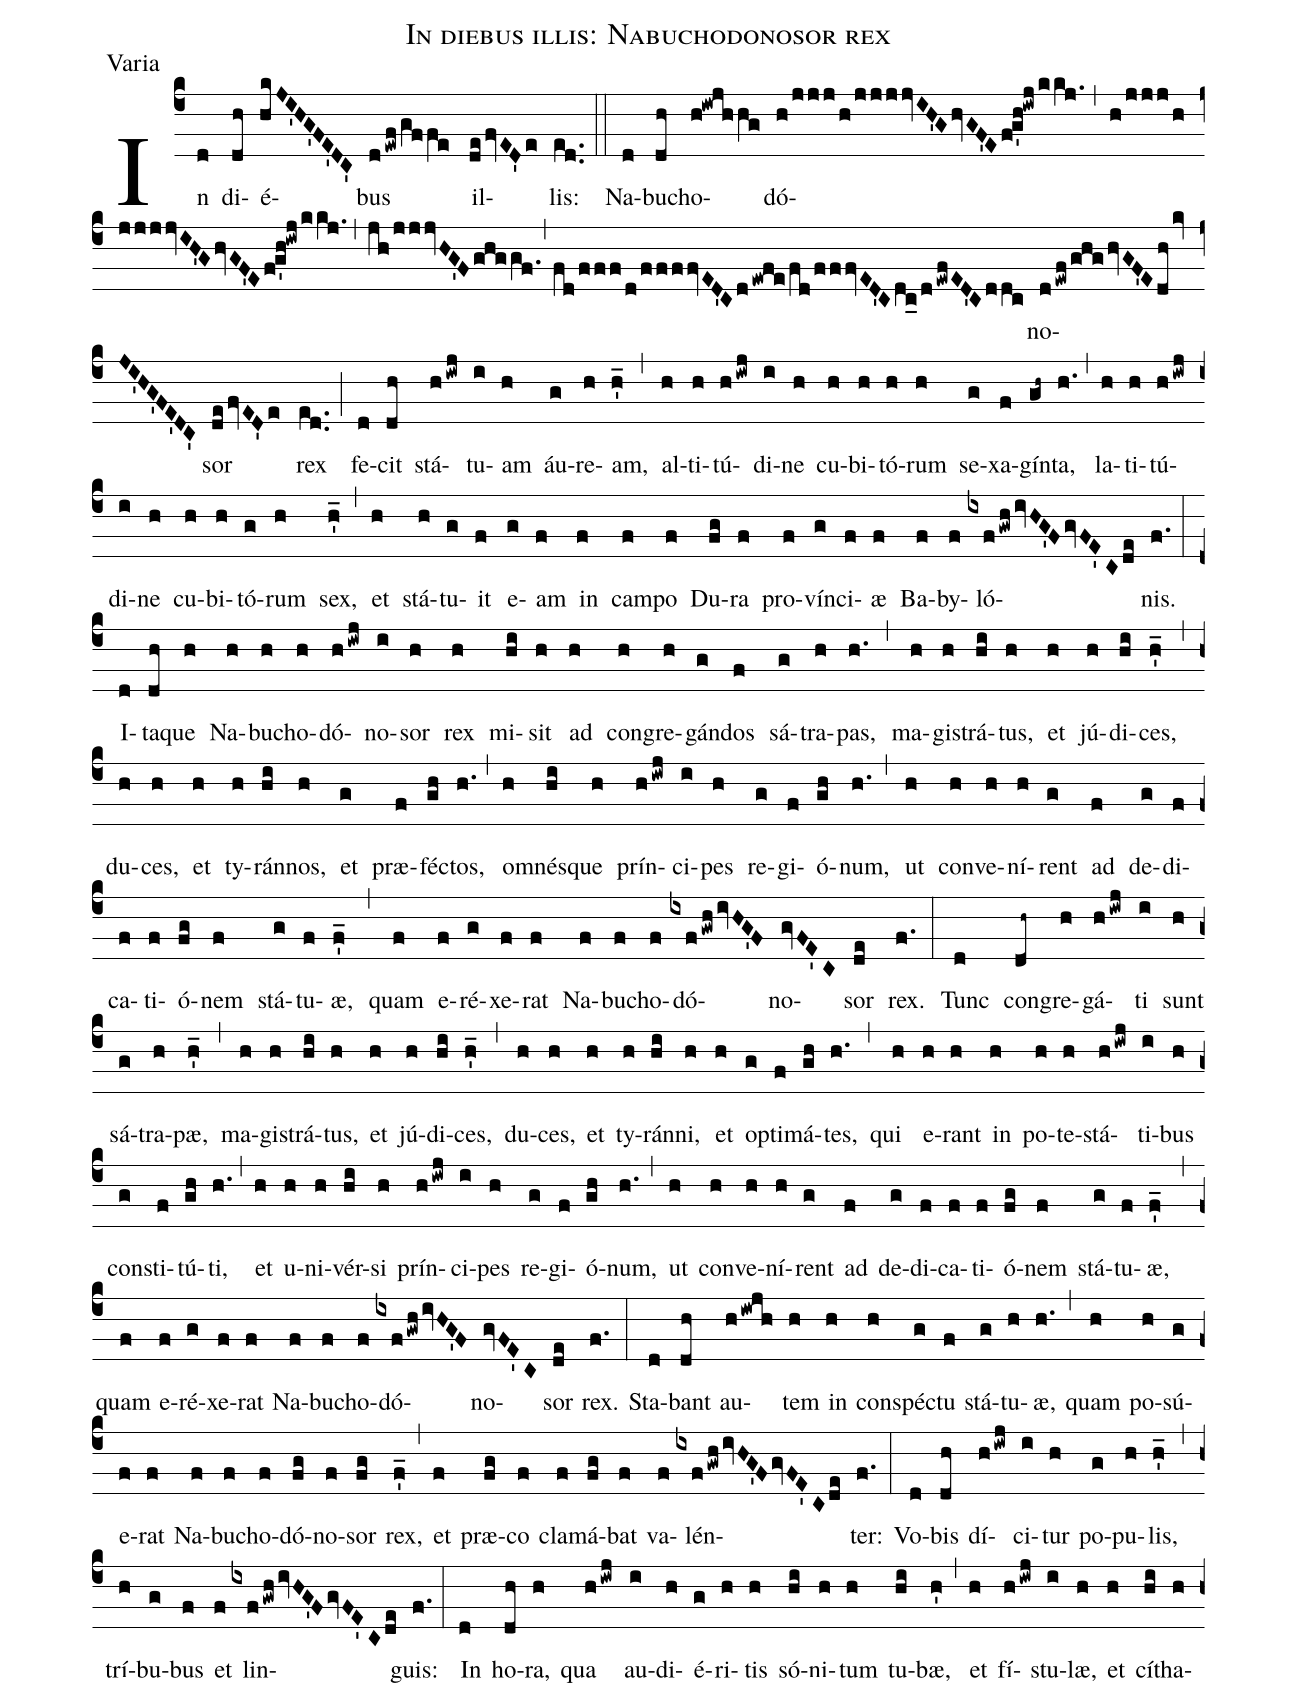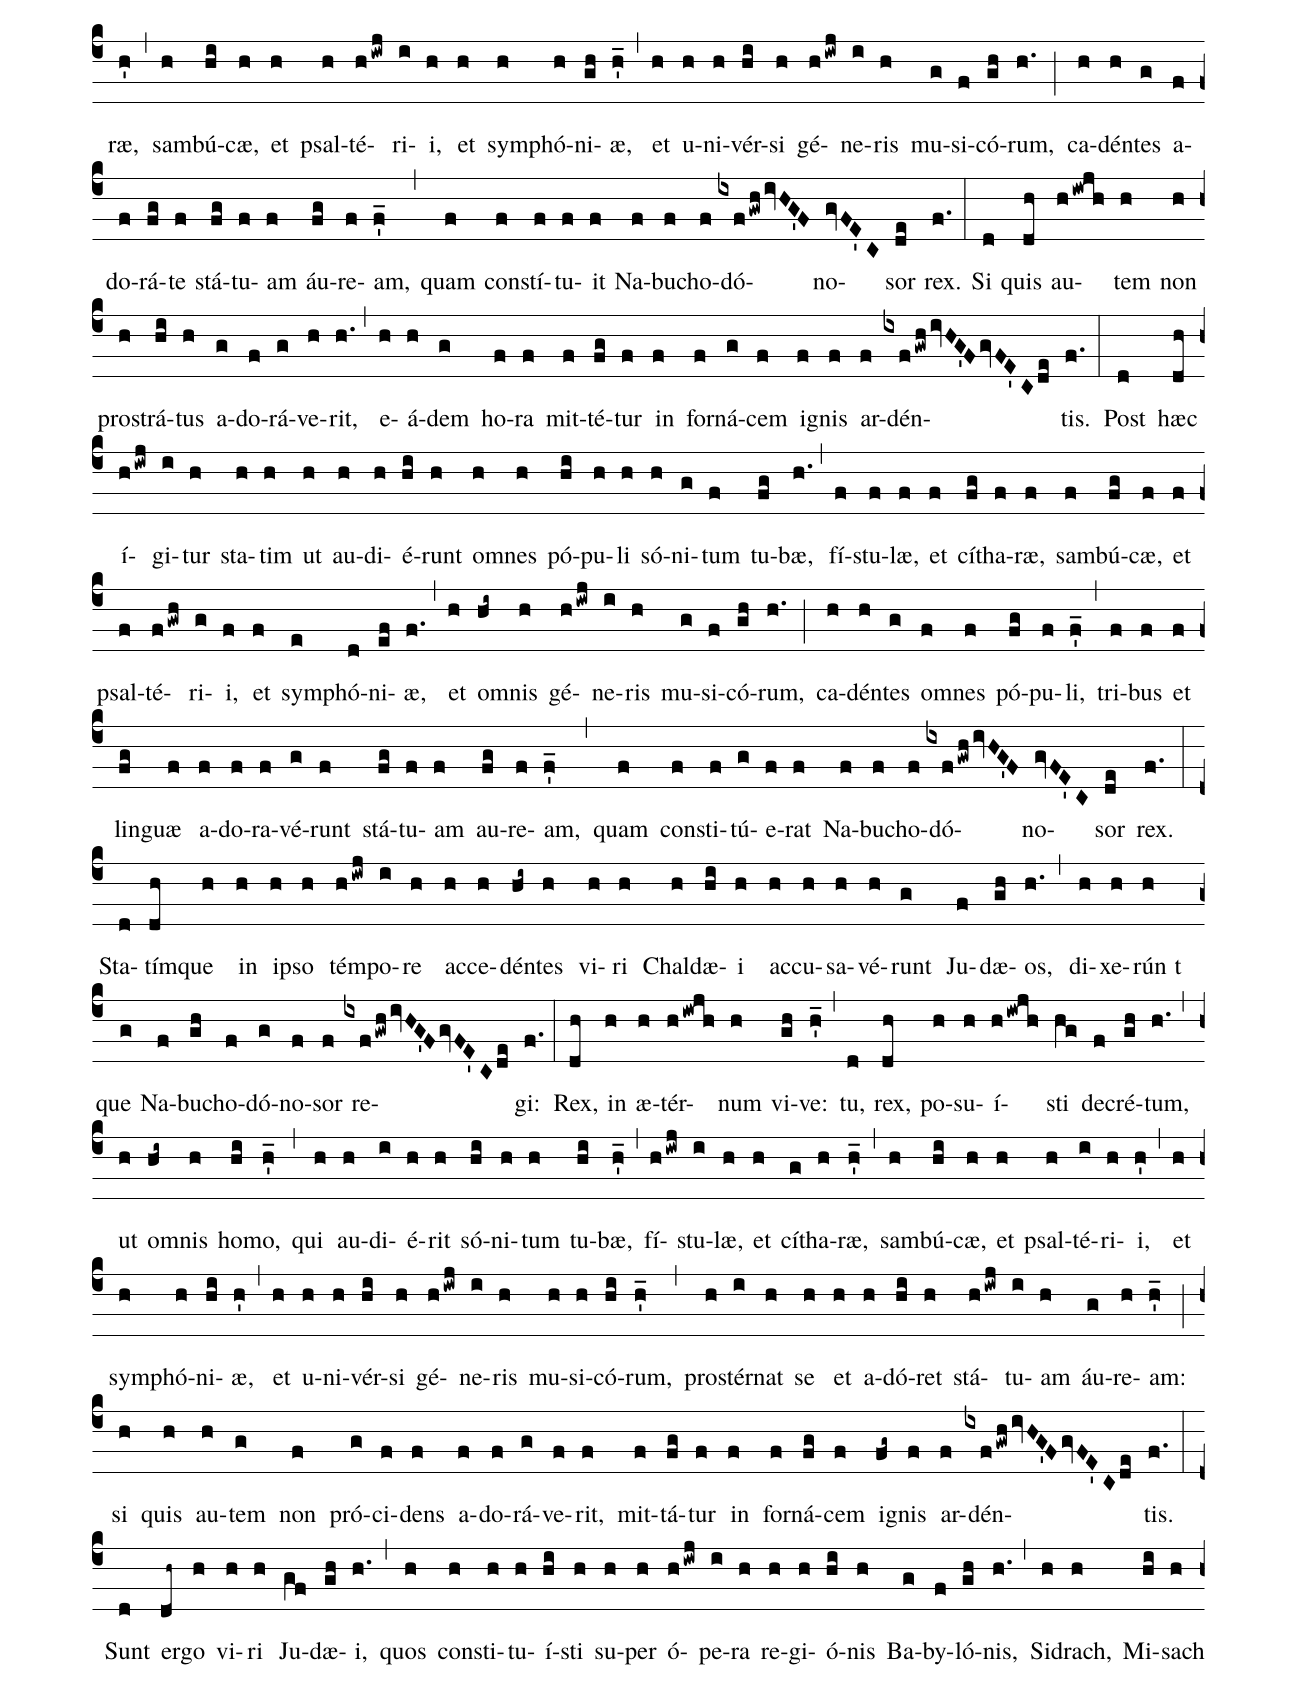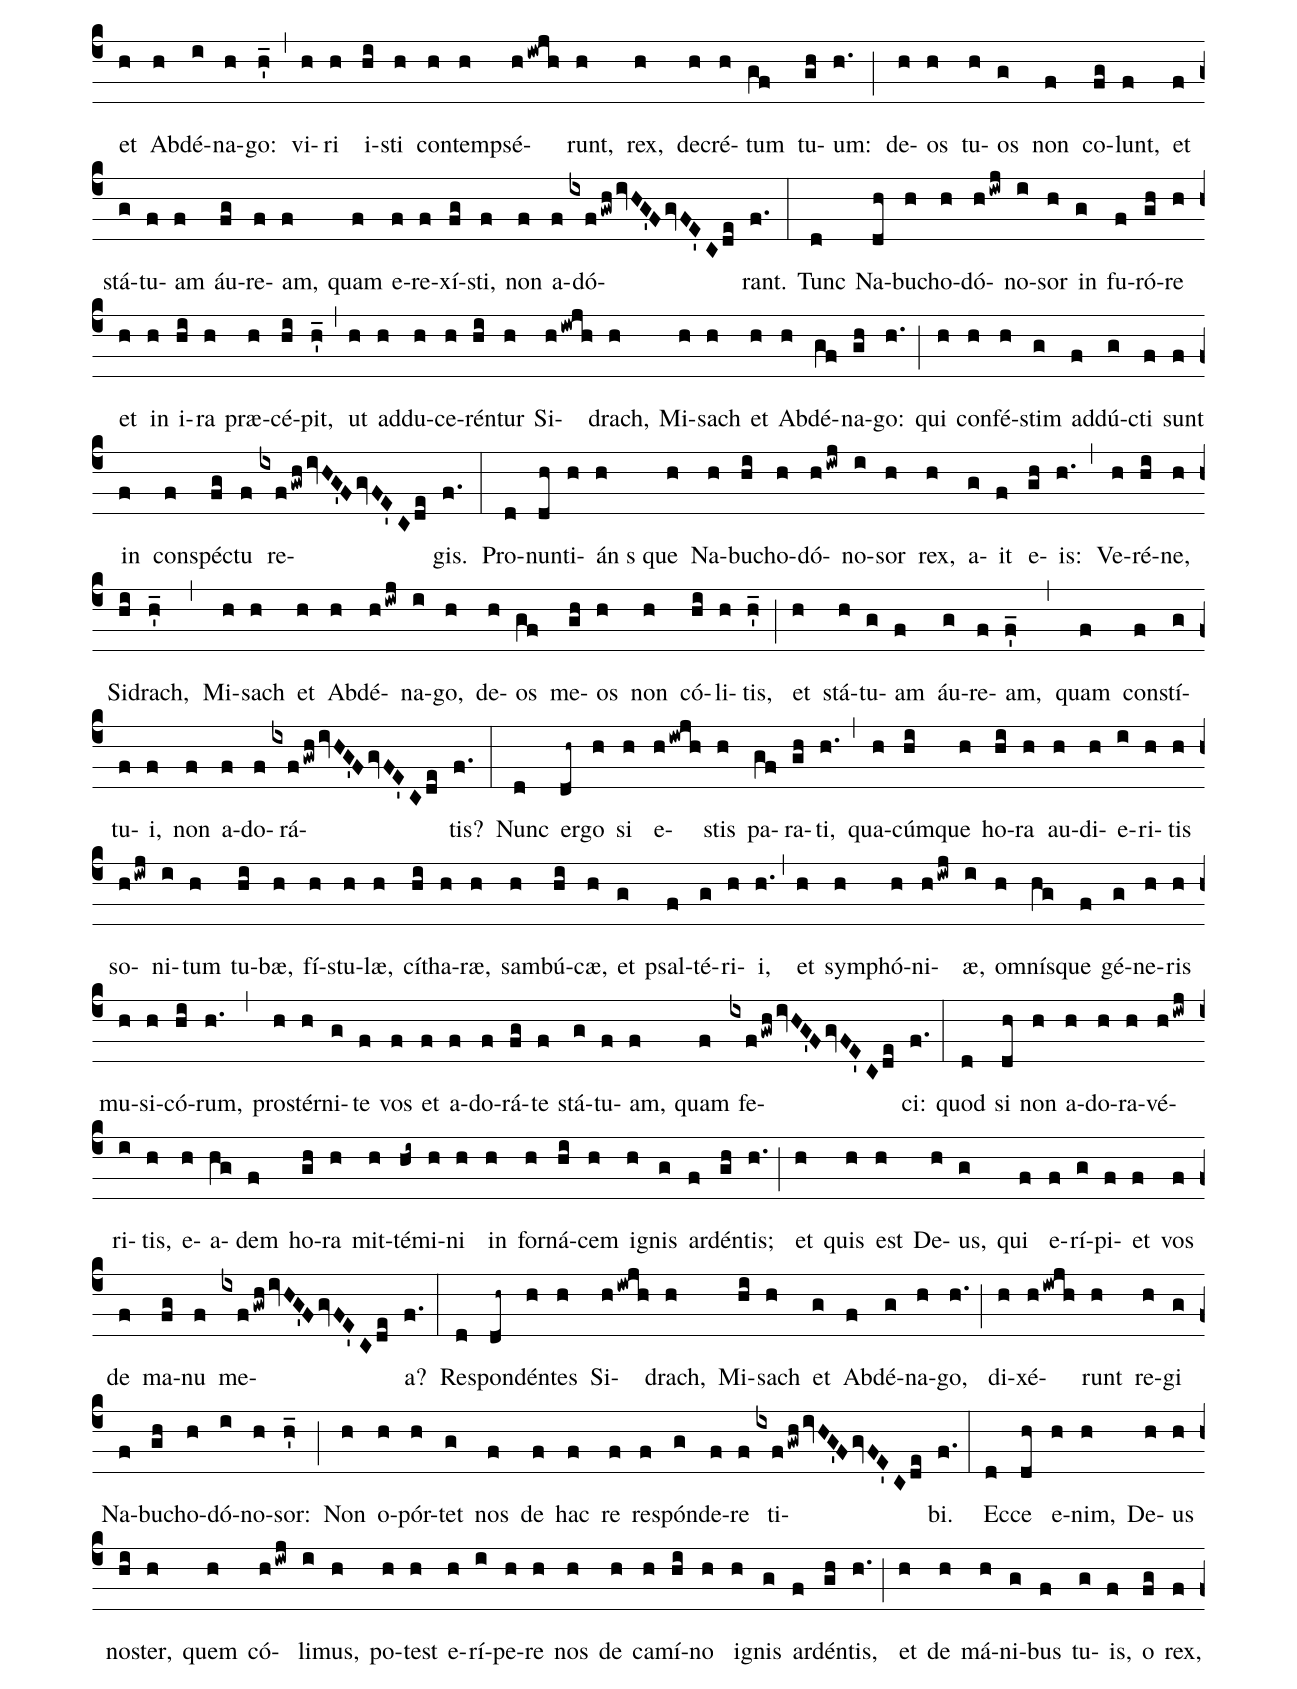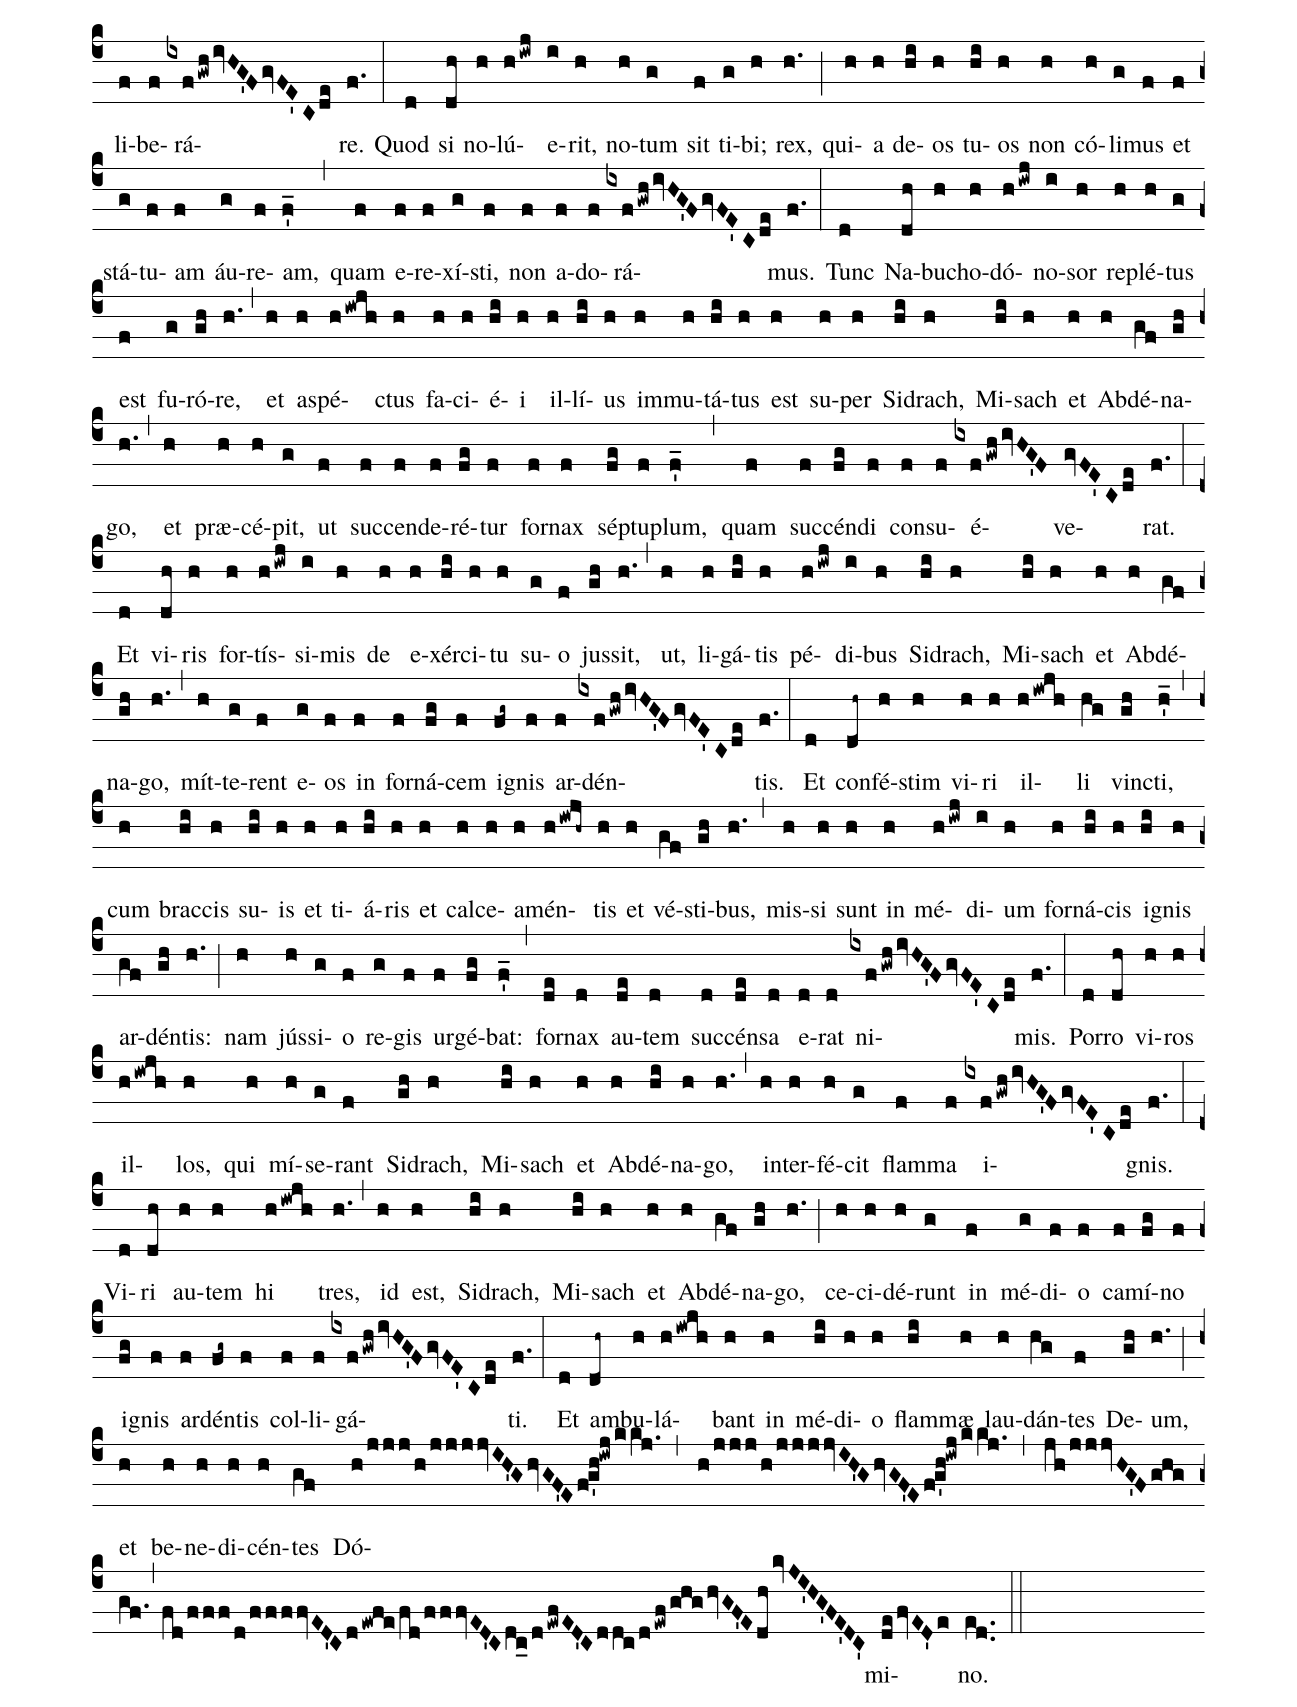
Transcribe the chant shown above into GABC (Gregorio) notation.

name:In diebus illis: Nabuchodonosor rex;
office-part:Varia;
%%
(c4)In(d) di(dh)é(hkJI'HG'FE'DC')bus(dewf/gffe) il(defvED'e)lis:(ed..) (::) Na(d)bu(dh)cho(h!iwjhhg)dó(h/jjj/h/jjj/jvIH'GhvGF'Ef!g'h!iwj/kkj.,h/jjj/h/jjj/jvIH'GhvGF'Ef!g'h!iwj/kkj.,jh/jj/jvHG'Fghggf.,fd/fff/d/fff/fvED'Cdewfe/fd/ff/fvED'Cdc_/dewfED'Cddc)no(dewf/ghghvGF'EdhkvJI'HG'FE'DC')sor(defvED'e) rex(ed..) (;) fe(d)cit(dh) stá(hiwj)tu(i)am(h) áu(g)re(h)am,(h'_) (,) al(h)ti(h)tú(hiwj)di(i)ne(h) cu(h)bi(h)tó(h)rum(h) se(g)xa(f)gín(gh~)ta,(h.) (,) la(h)ti(h)tú(hiwj)di(i)ne(h) cu(h)bi(h)tó(g)rum(h) sex,(h'_) (,) et(h) stá(h)tu(g)it(f) e(g)am(f) in(f) cam(f)po(f) Du(fg)ra(f) pro(f)vín(g)ci(f)æ(f) Ba(f)by(f)ló(ixfgwhivHG'FgvFE'Cde)nis.(f.) (:) I(d)ta(dh)que(h) Na(h)bu(h)cho(h)dó(hiwj)no(i)sor(h) rex(h) mi(hi)sit(h) ad(h) con(h)gre(h)gán(g)dos(f) sá(g)tra(h)pas,(h.) (,) ma(h)gi(h)strá(hi)tus,(h) et(h) jú(h)di(hi)ces,(h'_) (,) du(h)ces,(h) et(h) ty(h)rán(hi)nos,(h) et(g) præ(f)fé(gh)ctos,(h.) (,) om(h)nés(hi)que(h) prín(hiwj)ci(i)pes(h) re(g)gi(f)ó(gh)num,(h.) (,) ut(h) con(h)ve(h)ní(h)rent(g) ad(f) de(g)di(f)ca(f)ti(f)ó(fg)nem(f) stá(g)tu(f)æ,(f'_) (,) quam(f) e(f)ré(g)xe(f)rat(f) Na(f)bu(f)cho(f)dó(ixfgwhivHG'F)no(gvFE'C)sor(de) rex.(f.) (:) Tunc(d) con(dh~)gre(h)gá(hiwj)ti(i) sunt(h) sá(g)tra(h)pæ,(h'_) (,) ma(h)gi(h)strá(hi)tus,(h) et(h) jú(h)di(hi)ces,(h'_) (,) du(h)ces,(h) et(h) ty(h)rán(hi)ni,(h) et(h) op(g)ti(f)má(gh)tes,(h.) (,) qui(h) e(h)rant(h) in(h) po(h)te(h)stá(hiwj)ti(i)bus(h) con(g)sti(f)tú(gh)ti,(h.) (,) et(h) u(h)ni(h)vér(hi)si(h) prín(hiwj)ci(i)pes(h) re(g)gi(f)ó(gh)num,(h.) (,) ut(h) con(h)ve(h)ní(h)rent(g) ad(f) de(g)di(f)ca(f)ti(f)ó(fg)nem(f) stá(g)tu(f)æ,(f'_) (,) quam(f) e(f)ré(g)xe(f)rat(f) Na(f)bu(f)cho(f)dó(ixfgwhivHG'F)no(gvFE'C)sor(de) rex.(f.) (:) Sta(d)bant(dh) au(hiwjh)tem(h) in(h) con(h)spé(g)ctu(f) stá(g)tu(h)æ,(h.) (,) quam(h) po(h)sú(g)e(f)rat(f) Na(f)bu(f)cho(f)dó(fg)no(f)sor(fg) rex,(f'_) (,) et(f) præ(fg)co(f) cla(f)má(fg)bat(f) va(f)lén(ixfgwhivHG'FgvFE'Cde)ter:(f.) (:) Vo(d)bis(dh) dí(hiwj)ci(i)tur(h) po(g)pu(h)lis,(h'_) (,) trí(h)bu(g)bus(f) et(f) lin(ixfgwhivHG'FgvFE'Cde)guis:(f.) (:) In(d) ho(dh)ra,(h) qua(hiwj) au(i)di(h)é(g)ri(h)tis(h) só(hi)ni(h)tum(h) tu(hi)bæ,(h') (,) et(h) fí(hiwj)stu(i)læ,(h) et(h) cí(hi)tha(h)ræ,(h') (,) sam(h)bú(hi)cæ,(h) et(h) psal(h)té(hiwj)ri(i)i,(h) et(h) sym(h)phó(h)ni(gh)æ,(h'_) (,) et(h) u(h)ni(h)vér(hi)si(h) gé(hiwj)ne(i)ris(h) mu(g)si(f)có(gh)rum,(h.) (;) ca(h)dén(h)tes(g) a(f)do(f)rá(fg)te(f) stá(fg)tu(f)am(f) áu(fg)re(f)am,(f'_) (,) quam(f) con(f)stí(f)tu(f)it(f) Na(f)bu(f)cho(f)dó(ixfgwhivHG'F)no(gvFE'C)sor(de) rex.(f.) (:) Si(d) quis(dh) au(hiwjh)tem(h) non(h) pro(h)strá(hi)tus(h) a(g)do(f)rá(g)ve(h)rit,(h.) (,) e(h)á(h)dem(g) ho(f)ra(f) mit(f)té(fg)tur(f) in(f) for(f)ná(g)cem(f) i(f)gnis(f) ar(f)dén(ixfgwhivHG'FgvFE'Cde)tis.(f.) (:) Post(d) hæc(dh) í(hiwj)gi(i)tur(h) sta(h)tim(h) ut(h) au(h)di(h)é(hi)runt(h) om(h)nes(h) pó(hi)pu(h)li(h) só(h)ni(g)tum(f) tu(fg)bæ,(h.) (,) fí(f)stu(f)læ,(f) et(f) cí(fg)tha(f)ræ,(f) sam(f)bú(fg)cæ,(f) et(f) psal(f)té(fgwh)ri(g)i,(f) et(f) sym(e)phó(d)ni(ef)æ,(f.) (,) et(h) om(hi~)nis(h) gé(hiwj)ne(i)ris(h) mu(g)si(f)có(gh)rum,(h.) (;) ca(h)dén(h)tes(g) om(f)nes(f) pó(fg)pu(f)li,(f'_) (,) tri(f)bus(f) et(f) lin(fg)guæ(f) a(f)do(f)ra(f)vé(g)runt(f) stá(fg)tu(f)am(f) au(fg)re(f)am,(f'_) (,) quam(f) con(f)sti(f)tú(g)e(f)rat(f) Na(f)bu(f)cho(f)dó(ixfgwhivHG'F)no(gvFE'C)sor(de) rex.(f.) (:) Sta(d)tím(dh)que(h) in(h) i(h)pso(h) tém(hiwj)po(i)re(h) ac(h)ce(h)dén(hi~)tes(h) vi(h)ri(h) Chal(h)dæ(hi)i(h) ac(h)cu(h)sa(h)vé(h)runt(g) Ju(f)dæ(gh)os,(h.) (,) di(h)xe(h)rún(h) t()que(g) Na(f)bu(gh)cho(f)dó(g)no(f)sor(f) re(ixfgwhivHG'FgvFE'Cde)gi:(f.) (:) Rex,(dh) in(h) æ(h)tér(hiwjh)num(h) vi(gh)ve:(h'_) (,) tu,(d) rex,(dh) po(h)su(h)í(hiwjh)sti(hg) de(f)cré(gh)tum,(h.) (,) ut(h) om(hi~)nis(h) ho(hi)mo,(h'_) (,) qui(h) au(h)di(i)é(h)rit(h) só(hi)ni(h)tum(h) tu(hi)bæ,(h'_) (,) fí(hiwj)stu(i)læ,(h) et(h) cí(g)tha(h)ræ,(h'_) (,) sam(h)bú(hi)cæ,(h) et(h) psal(h)té(i)ri(h)i,(h') (,) et(h) sym(h)phó(h)ni(hi)æ,(h') (,) et(h) u(h)ni(h)vér(hi)si(h) gé(hiwj)ne(i)ris(h) mu(h)si(h)có(hi)rum,(h'_) (,) pro(h)stér(i)nat(h) se(h) et(h) a(h)dó(hi)ret(h) stá(hiwj)tu(i)am(h) áu(g)re(h)am:(h'_) (;) si(h) quis(h) au(h)tem(g) non(f) pró(g)ci(f)dens(f) a(f)do(f)rá(g)ve(f)rit,(f) mit(f)tá(fg)tur(f) in(f) for(f)ná(fg)cem(f) i(fg~)gnis(f) ar(f)dén(ixfgwhivHG'FgvFE'Cde)tis.(f.) (:) Sunt(d) er(dh~)go(h) vi(h)ri(h) Ju(gf)dæ(gh)i,(h.) (,) quos(h) con(h)sti(h)tu(h)í(hi)sti(h) su(h)per(h) ó(hiwj)pe(i)ra(h) re(h)gi(h)ó(hi)nis(h) Ba(g)by(f)ló(gh)nis,(h.) (,) Si(h)drach,(h) Mi(hi)sach(h) et(h) Ab(h)dé(i)na(h)go:(h'_) (,) vi(h)ri(h) i(hi)sti(h) con(h)tem(h)psé(hiwjh)runt,(h) rex,(h) de(h)cré(h)tum(gf) tu(gh)um:(h.) (;) de(h)os(h) tu(h)os(g) non(f) co(fg)lunt,(f) et(f) stá(g)tu(f)am(f) áu(fg)re(f)am,(f) quam(f) e(f)re(f)xí(fg)sti,(f) non(f) a(f)dó(ixfgwhivHG'FgvFE'Cde)rant.(f.) (:) Tunc(d) Na(dh)bu(h)cho(h)dó(hiwj)no(i)sor(h) in(g) fu(f)ró(gh)re(h) et(h) in(h) i(hi)ra(h) præ(h)cé(hi)pit,(h'_) (,) ut(h) ad(h)du(h)ce(h)rén(hi)tur(h) Si(hiwjh)drach,(h) Mi(h)sach(h) et(h) Ab(h)dé(gf)na(gh)go:(h.) (;) qui(h) con(h)fé(h)stim(g) ad(f)dú(g)cti(f) sunt(f) in(f) con(f)spé(fg)ctu(f) re(ixfgwhivHG'FgvFE'Cde)gis.(f.) (:) Pro(d)nun(dh)ti(h)án(h) s()que(h) Na(h)bu(hi)cho(h)dó(hiwj)no(i)sor(h) rex,(h) a(g)it(f) e(gh)is:(h.) (,) Ve(h)ré(hi)ne,(h) Si(hi)drach,(h'_) (,) Mi(h)sach(h) et(h) Ab(h)dé(hiwj)na(i)go,(h) de(h)os(gf) me(gh)os(h) non(h) có(hi)li(h)tis,(h'_) (;) et(h) stá(h)tu(g)am(f) áu(g)re(f)am,(f'_) (,) quam(f) con(f)stí(g)tu(f)i,(f) non(f) a(f)do(f)rá(ixfgwhivHG'FgvFE'Cde)tis?(f.) (:) Nunc(d) er(dh~)go(h) si(h) e(hiwjh)stis(h) pa(gf)ra(gh)ti,(h.) (,) qua(h)cúm(hi)que(h) ho(hi)ra(h) au(h)di(h)e(i)ri(h)tis(h) so(hiwj)ni(i)tum(h) tu(hi)bæ,(h) fí(h)stu(h)læ,(h) cí(hi)tha(h)ræ,(h) sam(h)bú(hi)cæ,(h) et(g) psal(f)té(g)ri(h)i,(h.) (,) et(h) sym(h)phó(h)ni(hiwj)æ,(i) om(h)nís(hg)que(f) gé(g)ne(h)ris(h) mu(h)si(h)có(hi)rum,(h.) (,) pro(h)stér(h)ni(g)te(f) vos(f) et(f) a(f)do(f)rá(fg)te(f) stá(g)tu(f)am,(f) quam(f) fe(ixfgwhivHG'FgvFE'Cde)ci:(f.) (:) quod(d) si(dh) non(h) a(h)do(h)ra(h)vé(hiwj)ri(i)tis,(h) e(h)a(hg)dem(f) ho(gh)ra(h) mit(h)té(hi~)mi(h)ni(h) in(h) for(h)ná(hi)cem(h) i(h)gnis(g) ar(f)dén(gh)tis;(h.) (;) et(h) quis(h) est(h) De(h)us,(g) qui(f) e(f)rí(g)pi(f)et(f) vos(f) de(f) ma(fg)nu(f) me(ixfgwhivHG'FgvFE'Cde)a?(f.) (:) Re(d)spon(dh~)dén(h)tes(h) Si(hiwjh)drach,(h) Mi(hi)sach(h) et(g) Ab(f)dé(g)na(h)go,(h.) (;) di(h)xé(hiwjh)runt(h) re(h)gi(g) Na(f)bu(gh)cho(h)dó(i)no(h)sor:(h'_) (;) Non(h) o(h)pór(h)tet(g) nos(f) de(f) hac(f) re(f) re(f)spón(g)de(f)re(f) ti(ixfgwhivHG'FgvFE'Cde)bi.(f.) (:) Ec(d)ce(dh) e(h)nim,(h) De(h)us(h) no(hi)ster,(h) quem(h) có(hiwj)li(i)mus,(h) po(h)test(h) e(h)rí(i)pe(h)re(h) nos(h) de(h) ca(h)mí(hi)no(h) i(h)gnis(g) ar(f)dén(gh)tis,(h.) (;) et(h) de(h) má(h)ni(g)bus(f) tu(g)is,(f) o(fg) rex,(f) li(f)be(f)rá(ixfgwhivHG'FgvFE'Cde)re.(f.) (:) Quod(d) si(dh) no(h)lú(hiwj)e(i)rit,(h) no(h)tum(g) sit(f) ti(g)bi;(h) rex,(h.) (;) qui(h)a(h) de(hi)os(h) tu(hi)os(h) non(h) có(h)li(g)mus(f) et(f) stá(g)tu(f)am(f) áu(g)re(f)am,(f'_) (,) quam(f) e(f)re(f)xí(g)sti,(f) non(f) a(f)do(f)rá(ixfgwhivHG'FgvFE'Cde)mus.(f.) (:) Tunc(d) Na(dh)bu(h)cho(h)dó(hiwj)no(i)sor(h) re(h)plé(h)tus(g) est(f) fu(g)ró(gh)re,(h.) (,) et(h) a(h)spé(hiwjh)ctus(h) fa(h)ci(h)é(hi)i(h) il(h)lí(hi)us(h) im(h)mu(h)tá(hi)tus(h) est(h) su(h)per(h) Si(hi)drach,(h) Mi(hi)sach(h) et(h) Ab(h)dé(gf)na(gh)go,(h.) (,) et(h) præ(h)cé(h)pit,(g) ut(f) suc(f)cen(f)de(f)ré(fg)tur(f) for(f)nax(f) sép(fg)tu(f)plum,(f'_) (,) quam(f) suc(f)cén(fg)di(f) con(f)su(f)é(ixfgwhivHG'F)ve(gvFE'Cde)rat.(f.) (:) Et(d) vi(dh)ris(h) for(h)tís(hiwj)si(i)mis(h) de(h) e(h)xér(hi)ci(h)tu(h) su(g)o(f) jus(gh)sit,(h.) (,) ut,(h) li(h)gá(hi)tis(h) pé(hiwj)di(i)bus(h) Si(hi)drach,(h) Mi(hi)sach(h) et(h) Ab(h)dé(gf)na(gh)go,(h.) (,) mít(h)te(g)rent(f) e(g)os(f) in(f) for(f)ná(fg)cem(f) i(fg~)gnis(f) ar(f)dén(ixfgwhivHG'FgvFE'Cde)tis.(f.) (:) Et(d) con(dh~)fé(h)stim(h) vi(h)ri(h) il(hiwjh)li(hg) vin(gh)cti,(h'_) (,) cum(h) brac(hi)cis(h) su(hi)is(h) et(h) ti(h)á(hi)ris(h) et(h) cal(h)ce(h)a(h)mén(hiwjh~)tis(h) et(h) vé(gf)sti(gh)bus,(h.) (,) mis(h)si(h) sunt(h) in(h) mé(hiwj)di(i)um(h) for(h)ná(hi)cis(h) i(hi)gnis(h) ar(gf)dén(gh)tis:(h.) (;) nam(h) jús(h)si(g)o(f) re(g)gis(f) ur(f)gé(fg)bat:(f'_) (,) for(de)nax(d) au(de)tem(d) suc(d)cén(de)sa(d) e(d)rat(d) ni(ixfgwhivHG'FgvFE'Cde)mis.(f.) (:) Por(d)ro(dh) vi(h)ros(h) il(hiwjh)los,(h) qui(h) mí(h)se(g)rant(f) Si(gh)drach,(h) Mi(hi)sach(h) et(h) Ab(h)dé(hi)na(h)go,(h.) (,) in(h)ter(h)fé(h)cit(g) flam(f)ma(f) i(ixfgwhivHG'FgvFE'Cde)gnis.(f.) (:) Vi(d)ri(dh) au(h)tem(h) hi(hiwjh) tres,(h.) (,) id(h) est,(h) Si(hi)drach,(h) Mi(hi)sach(h) et(h) Ab(h)dé(gf)na(gh)go,(h.) (;) ce(h)ci(h)dé(h)runt(g) in(f) mé(g)di(f)o(f) ca(f)mí(fg)no(f) i(fg)gnis(f) ar(f)dén(fg~)tis(f) col(f)li(f)gá(ixfgwhivHG'FgvFE'Cde)ti.(f.) (:) Et(d) am(dh~)bu(h)lá(hiwjh)bant(h) in(h) mé(hi)di(h)o(h) flam(hi)mæ(h) lau(h)dán(hg)tes(f) De(gh)um,(h.) (;) et(h) be(h)ne(h)di(h)cén(h)tes(gf) Dó(h/jjj/h/jjj/jvIH'GhvGF'Ef!g'h!iwj/kkj.,h/jjj/h/jjj/jvIH'GhvGF'Ef!g'h!iwj/kkj.,jh/jj/jvHG'Fghggf.,fd/fff/d/fff/fvED'Cdewfe/fd/ff/fvED'Cdc_/dewfED'Cddc/dewf/ghghvGF'EdhkvJI'HG'FE'DC')mi(defvED'e)no.(ed..) (::)
